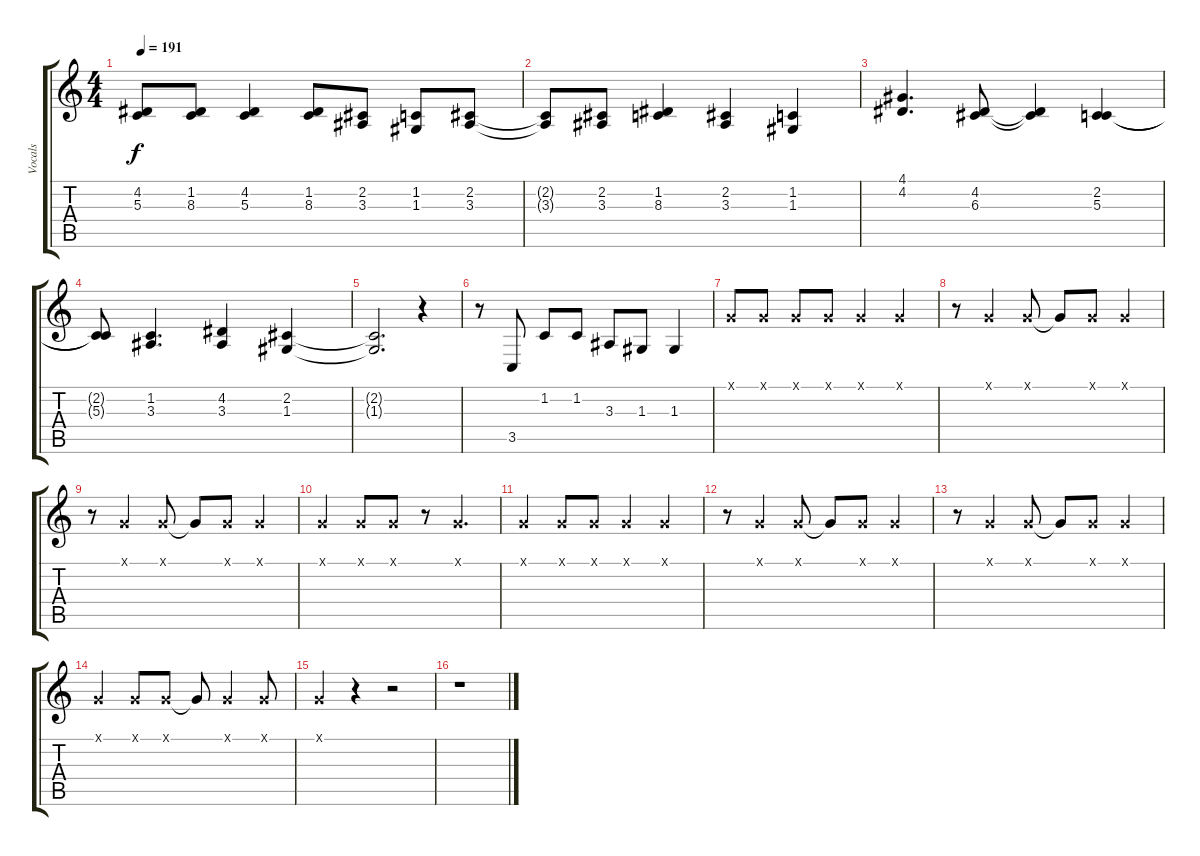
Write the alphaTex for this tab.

\track ("Vocals" "Vocals") {instrument lead6voice}
\staff {score tabs}
\tuning (E4 B3 G3 D3 A2 E2) {hide}
\ts (4 4)
\tempo 191
\clef g2
\ks c
(4.2 5.3).8{dy f} (1.2 8.3).8 (4.2 5.3).4 (1.2 8.3).8 (2.2 3.3).8 (1.2 1.3).8 (2.2 3.3).8 |
(2.2{t} 3.3{t}).8 (2.2 3.3).8 (1.2 8.3).4 (2.2 3.3).4 (1.2 1.3).4 |
(4.1 4.2).4{d} (4.2 6.3).8 (4.2{t} 6.3{t}).4 (2.2 5.3).4 |
(2.2{t} 5.3{t}).8 (1.2 3.3).4{d} (4.2 3.3).4 (2.2 1.3).4 |
(2.2{t} 1.3{t}).2{d} r.4 |
r.8 3.5.8 1.2.8 1.2.8 3.3.8 1.3.8 1.3.4 |
3.1{x}.8 3.1{x}.8 3.1{x}.8 3.1{x}.8 3.1{x}.4 3.1{x}.4 |
r.8 3.1{x}.4 3.1{x}.8 3.1{t}.8 3.1{x}.8 3.1{x}.4 |
r.8 3.1{x}.4 3.1{x}.8 3.1{t}.8 3.1{x}.8 3.1{x}.4 |
3.1{x}.4 3.1{x}.8 3.1{x}.8 r.8 3.1{x}.4{d} |
3.1{x}.4 3.1{x}.8 3.1{x}.8 3.1{x}.4 3.1{x}.4 |
r.8 3.1{x}.4 3.1{x}.8 3.1{t}.8 3.1{x}.8 3.1{x}.4 |
r.8 3.1{x}.4 3.1{x}.8 3.1{t}.8 3.1{x}.8 3.1{x}.4 |
3.1{x}.4 3.1{x}.8 3.1{x}.8 3.1{t}.8 3.1{x}.4 3.1{x}.8 |
3.1{x}.4 r.4 r.2 |
r.1
